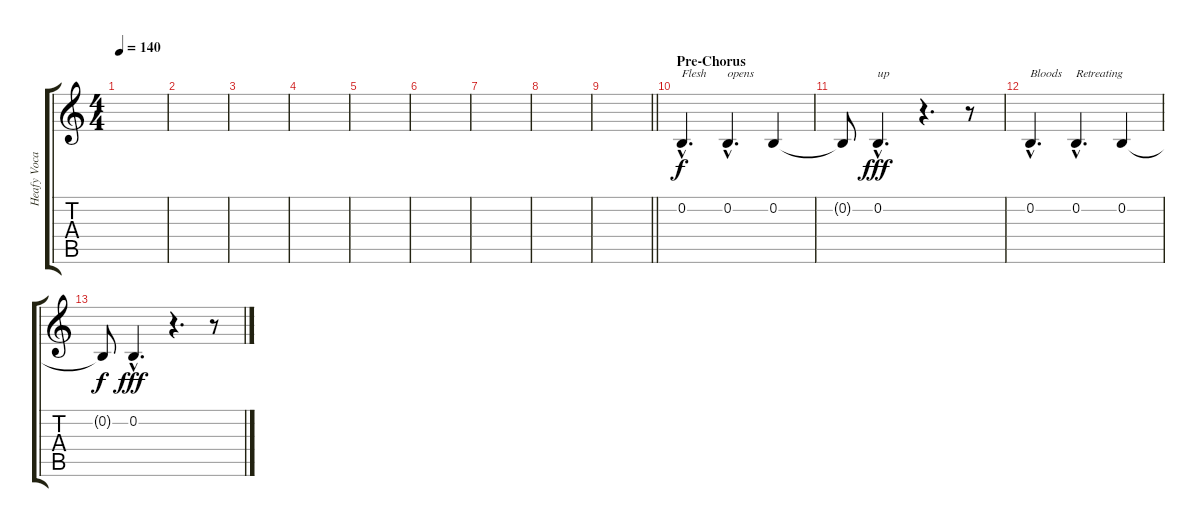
\track ("Heafy Vocals" "Heafy Voca") {instrument applause}
\staff {score tabs}
\tuning (E4 B3 G3 D3 A2 D2) {hide}
\ts (4 4)
\tempo 140
\clef g2
\ks c
|
|
|
|
|
|
|
|
\barLineRight lightlight
|
\section ("" "Pre-Chorus")
0.2{hac}.4{d txt "Flesh"} 0.2{hac}.4{d txt "opens"} 0.2.4{dy f} |
0.2{t}.8 0.2{hac}.4{d txt "up" dy fff} r.4{d} r.8 |
0.2{hac}.4{d txt "Bloods"} 0.2{hac}.4{d txt "Retreating"} 0.2.4 |
0.2{t}.8{dy f} 0.2{hac}.4{d dy fff} r.4{d} r.8
